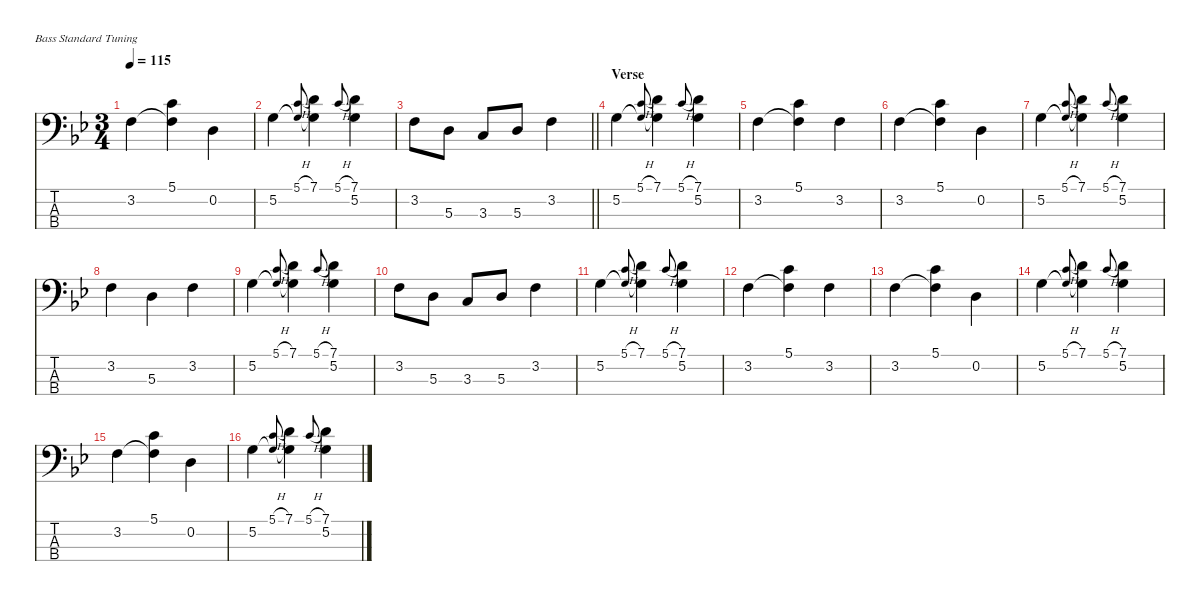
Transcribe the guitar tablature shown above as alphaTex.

\defaultSystemsLayout 4
\hideDynamics
\bracketExtendMode nobrackets
\singleTrackTrackNamePolicy hidden
\multiTrackTrackNamePolicy hidden
\firstSystemTrackNameMode fullname
\firstSystemTrackNameOrientation horizontal
\otherSystemsTrackNameOrientation horizontal
\track ("Bass" "el.bs.") {defaultSystemsLayout 8 instrument electricbassfinger}
\staff {score tabs}
\tuning (G2 D2 A1 E1)
\ts (3 4)
\tempo 115
\clef f4
\ks gminor
3.2{acc forcenatural}.4{dy mf beam Down} (5.1{acc forcenatural} 3.2{t acc forcenatural}).4{beam Down} 0.2{acc forcenatural}.4{beam Down} |
5.2{acc forcenatural}.4{dy f beam Down} (5.1{h acc forcenatural} 5.2{t acc forcenatural}).8{gr onbeat dy mf beam Up} (7.1{acc forcenatural} 5.2{t acc forcenatural}).4{dy f beam Down} 5.1{h acc forcenatural}.8{gr onbeat dy mf beam Up} (7.1{acc forcenatural} 5.2{acc forcenatural}).4{dy f beam Down} |
\barLineRight lightlight
3.2{acc forcenatural}.8{dy mf beam Down} 5.3{acc forcenatural}.8{beam Down} 3.3{acc forcenatural}.8{beam Up} 5.3{acc forcenatural}.8{beam Up} 3.2{acc forcenatural}.4{beam Down} |
\section ("" "Verse")
5.2{acc forcenatural}.4{dy f beam Down} (5.1{h acc forcenatural} 5.2{t acc forcenatural}).8{gr onbeat dy mf beam Up} (7.1{acc forcenatural} 5.2{t acc forcenatural}).4{dy f beam Down} 5.1{h acc forcenatural}.8{gr onbeat dy mf beam Up} (7.1{acc forcenatural} 5.2{acc forcenatural}).4{dy f beam Down} |
3.2{acc forcenatural}.4{dy mf beam Down} (5.1{acc forcenatural} 3.2{t acc forcenatural}).4{beam Down} 3.2{acc forcenatural}.4{beam Down} |
3.2{acc forcenatural}.4{beam Down} (5.1{acc forcenatural} 3.2{t acc forcenatural}).4{beam Down} 0.2{acc forcenatural}.4{beam Down} |
5.2{acc forcenatural}.4{dy f beam Down} (5.1{h acc forcenatural} 5.2{t acc forcenatural}).8{gr onbeat dy mf beam Up} (7.1{acc forcenatural} 5.2{t acc forcenatural}).4{dy f beam Down} 5.1{h acc forcenatural}.8{gr onbeat dy mf beam Up} (7.1{acc forcenatural} 5.2{acc forcenatural}).4{dy f beam Down} |
3.2{acc forcenatural}.4{dy mf beam Down} 5.3{acc forcenatural}.4{beam Down} 3.2{acc forcenatural}.4{beam Down} |
5.2{acc forcenatural}.4{dy f beam Down} (5.1{h acc forcenatural} 5.2{t acc forcenatural}).8{gr onbeat dy mf beam Up} (7.1{acc forcenatural} 5.2{t acc forcenatural}).4{dy f beam Down} 5.1{h acc forcenatural}.8{gr onbeat dy mf beam Up} (7.1{acc forcenatural} 5.2{acc forcenatural}).4{dy f beam Down} |
3.2{acc forcenatural}.8{beam Down} 5.3{acc forcenatural}.8{beam Down} 3.3{acc forcenatural}.8{beam Up} 5.3{acc forcenatural}.8{beam Up} 3.2{acc forcenatural}.4{beam Down} |
5.2{acc forcenatural}.4{beam Down} (5.1{h acc forcenatural} 5.2{t acc forcenatural}).8{gr onbeat dy mf beam Up} (7.1{acc forcenatural} 5.2{t acc forcenatural}).4{dy f beam Down} 5.1{h acc forcenatural}.8{gr onbeat dy mf beam Up} (7.1{acc forcenatural} 5.2{acc forcenatural}).4{dy f beam Down} |
3.2{acc forcenatural}.4{dy mf beam Down} (5.1{acc forcenatural} 3.2{t acc forcenatural}).4{beam Down} 3.2{acc forcenatural}.4{beam Down} |
3.2{acc forcenatural}.4{beam Down} (5.1{acc forcenatural} 3.2{t acc forcenatural}).4{beam Down} 0.2{acc forcenatural}.4{beam Down} |
5.2{acc forcenatural}.4{dy f beam Down} (5.1{h acc forcenatural} 5.2{t acc forcenatural}).8{gr onbeat dy mf beam Up} (7.1{acc forcenatural} 5.2{t acc forcenatural}).4{dy f beam Down} 5.1{h acc forcenatural}.8{gr onbeat dy mf beam Up} (7.1{acc forcenatural} 5.2{acc forcenatural}).4{dy f beam Down} |
3.2{acc forcenatural}.4{dy mf beam Down} (5.1{acc forcenatural} 3.2{t acc forcenatural}).4{beam Down} 0.2{acc forcenatural}.4{beam Down} |
5.2{acc forcenatural}.4{dy f beam Down} (5.1{h acc forcenatural} 5.2{t acc forcenatural}).8{gr onbeat dy mf beam Up} (7.1{acc forcenatural} 5.2{t acc forcenatural}).4{dy f beam Down} 5.1{h acc forcenatural}.8{gr onbeat dy mf beam Up} (7.1{acc forcenatural} 5.2{acc forcenatural}).4{dy f beam Down}
